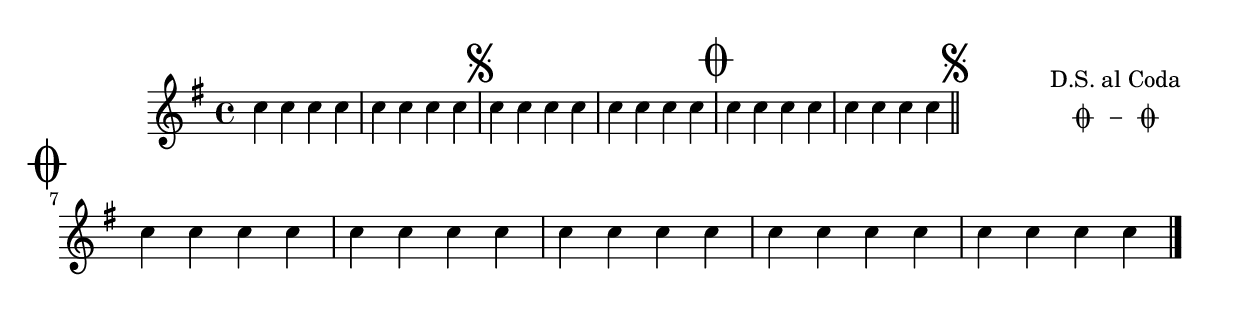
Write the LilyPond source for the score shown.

%% DO NOT EDIT this file manually; it is automatically
%% generated from LSR http://lsr.dsi.unimi.it
%% Make any changes in LSR itself, or in Documentation/snippets/new/ ,
%% and then run scripts/auxiliar/makelsr.py
%%
%% This file is in the public domain.
\version "2.14.0"

\header {
  lsrtags = "repeats, breaks"

  texidoc = "
If you want to place an exiting segno sign and add text like @qq{D.S.
al Coda} next to it where usually the staff lines are you can use this
snippet. The coda will resume in a new line. There is a variation
documented in this snippet, where the coda will remain on the same
line.

"
  doctitle = "Positioning segno and coda (with line break)"
} % begin verbatim

{
  \clef treble
  \key g \major
  \time 4/4
  \relative c'' {
    \repeat unfold 2 {
      | c4 c c c
    }

    % Set segno sign as rehearsal mark and adjust size if needed
    % \once \override Score.RehearsalMark #'font-size = #3
    \mark \markup { \musicglyph #"scripts.segno" }
    \repeat unfold 2 {
      | c4 c c c
    }

    % Set coda sign as rehearsal mark and adjust size if needed
    \once \override Score.RehearsalMark #'font-size = #4
    \mark \markup { \musicglyph #"scripts.coda" }
    \repeat unfold 2 {
      | c4 c c c
    }

    % Should Coda be on anew line?
    % Coda NOT on new line: use \nobreak
    % Coda on new line: DON'T use \nobreak
    % \noBreak

    \bar "||"

    % Set segno sign as rehearsal mark and adjust size if needed
    \once \override Score.RehearsalMark #'break-visibility = #begin-of-line-invisible
    % \once \override Score.RehearsalMark #'font-size = #3
    \mark \markup { \musicglyph #"scripts.segno" }

    % Here begins the trickery!
    % \cadenzaOn will suppress the bar count and \stopStaff removes the staff lines.
    \cadenzaOn
      \stopStaff
        % Some examples of possible text-displays

        % text line-aligned
        % ==================
        % Move text to the desired position
        % \once \override TextScript #'extra-offset = #'( 2 . -3.5 )
        % | s1*0^\markup { D.S. al Coda } }

        % text center-aligned
        % ====================
        % Move text to the desired position
        % \once \override TextScript #'extra-offset = #'( 6 . -5.0 )
        % | s1*0^\markup { \center-column { D.S. "al Coda" } }

        % text and symbols center-aligned
        % ===============================
        % Move text to the desired position and tweak spacing for optimum text alignment
        %\once \override TextScript #'extra-offset = #'( 8 . -5.5 )
        \once \override TextScript #'word-space = #1.5
        \once \override TextScript #'X-offset = #8
        \once \override TextScript #'Y-offset = #1.5
        | s1*0^\markup { \center-column { "D.S. al Coda" \line { \musicglyph #"scripts.coda" \musicglyph #"scripts.tenuto" \musicglyph #"scripts.coda"} } }

        % Increasing the unfold counter will expand the staff-free space
        \repeat unfold 4 {
          s4 s4 s4 s4
          \bar ""
        }
        % Resume bar count and show staff lines again
     \startStaff
   \cadenzaOff

   % Should Coda be on new line?
   % Coda NOT on new line: DON'T use \break
   % Coda on new line: use \break
   \break

   % Show up, you clef and key!
   \once \override Staff.KeySignature #'break-visibility = #end-of-line-invisible
   \once \override Staff.Clef #'break-visibility = #end-of-line-invisible

   % Set coda sign as rehearsal mark and adjust size and position

   % Put the coda sign ontop of the (treble-)clef dependend on coda's line-position

     % Coda NOT on new line, use this:
     % \once \override Score.RehearsalMark #'extra-offset = #'( -2 . 1.75 )

     % Coda on new line, use this:
     \once \override Score.RehearsalMark #'extra-offset = #'( -8.42 . 1.75 )

   \once \override Score.RehearsalMark #'font-size = #5
   \mark \markup { \musicglyph #"scripts.coda" }

   % The coda
   \repeat unfold 5 {
      | c4 c c c
    }
    \bar"|."
  }
}

